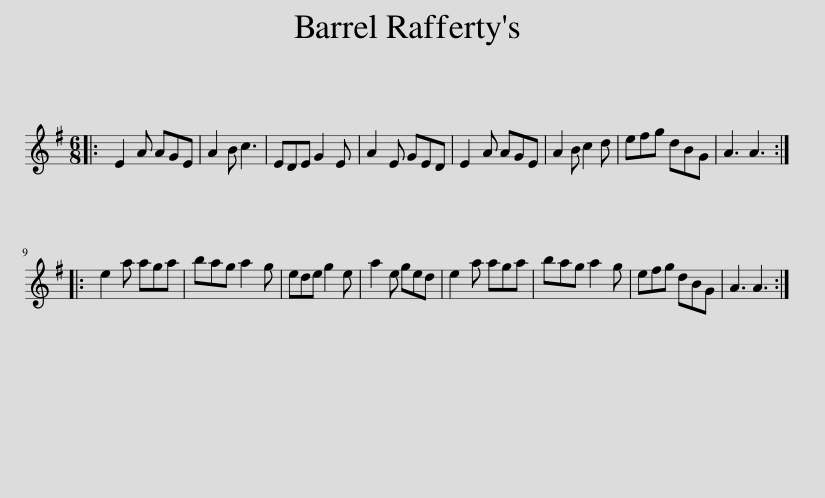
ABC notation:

X:1
L:1/8
M:6/8
I:linebreak $
K:G
V:1 treble
V:1
|: E2 A AGE | A2 B c3 | EDE G2 E | A2 E GED | E2 A AGE | %5
 A2 B c2 d | efg dBG | A3 A3 ::$ e2 a aga | bag a2 g | %10
 ede g2 e | a2 e ged | e2 a aga | bag a2 g | efg dBG | %15
 A3 A3 :| %16
